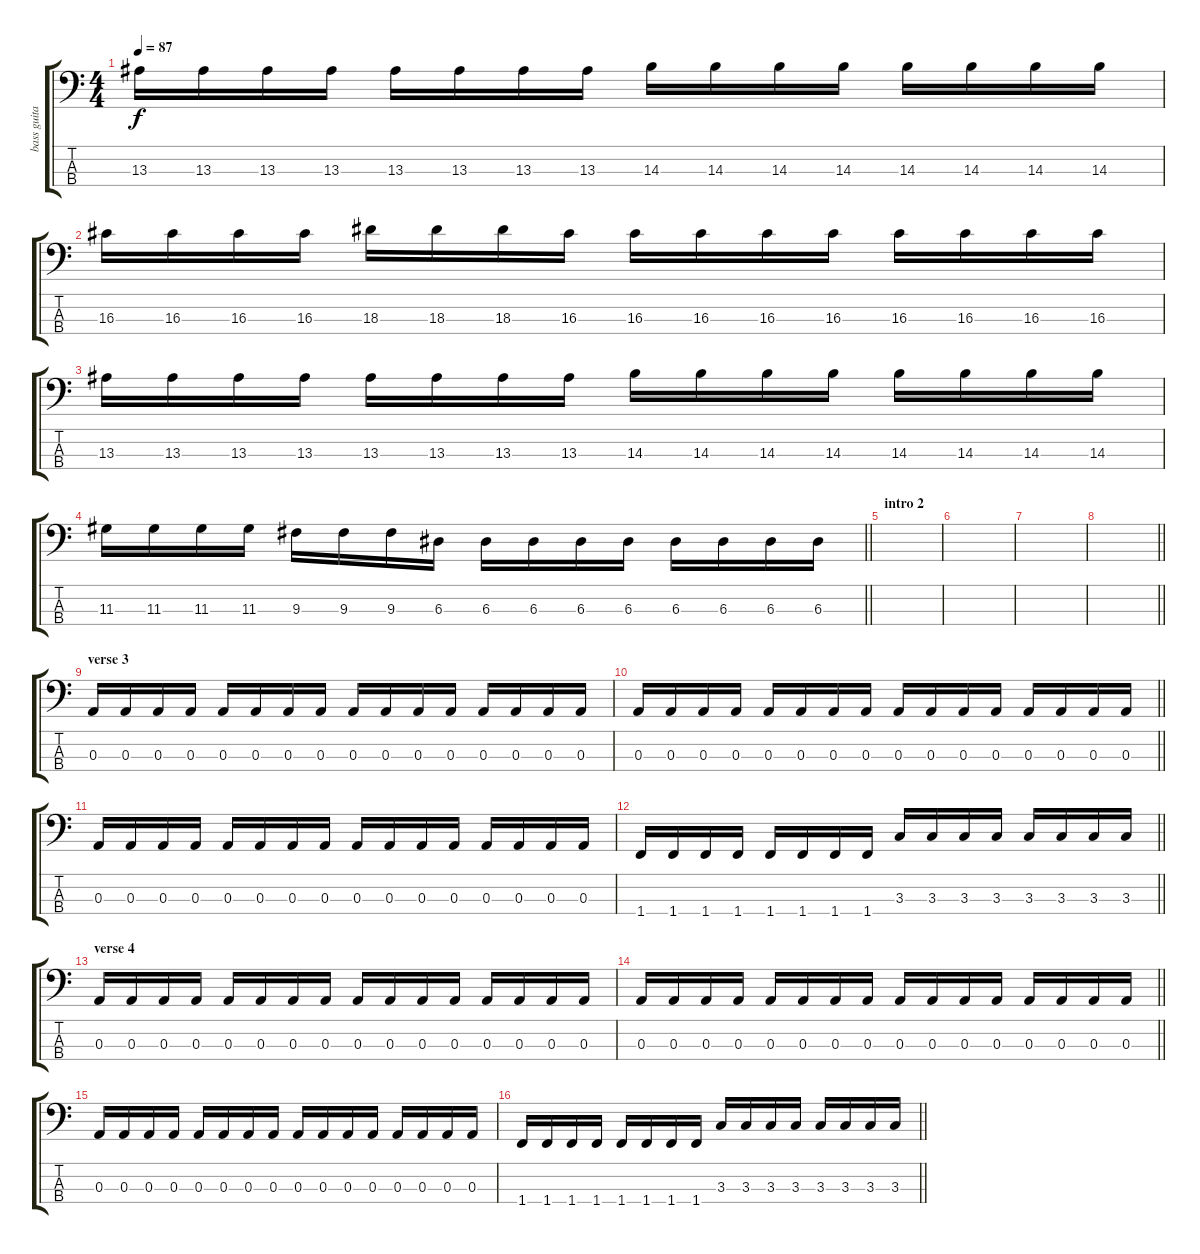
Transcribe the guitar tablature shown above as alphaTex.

\track ("bass guitar" "bass guita") {instrument electricbasspick}
\staff {score tabs}
\tuning (G2 D2 A1 E1) {hide}
\ts (4 4)
\tempo 87
\clef f4
\ks c
13.3.16{dy f} 13.3.16 13.3.16 13.3.16 13.3.16 13.3.16 13.3.16 13.3.16 14.3.16 14.3.16 14.3.16 14.3.16 14.3.16 14.3.16 14.3.16 14.3.16 |
16.3.16 16.3.16 16.3.16 16.3.16 18.3.16 18.3.16 18.3.16 16.3.16 16.3.16 16.3.16 16.3.16 16.3.16 16.3.16 16.3.16 16.3.16 16.3.16 |
13.3.16 13.3.16 13.3.16 13.3.16 13.3.16 13.3.16 13.3.16 13.3.16 14.3.16 14.3.16 14.3.16 14.3.16 14.3.16 14.3.16 14.3.16 14.3.16 |
\barLineRight lightlight
11.3.16 11.3.16 11.3.16 11.3.16 9.3.16 9.3.16 9.3.16 6.3.16 6.3.16 6.3.16 6.3.16 6.3.16 6.3.16 6.3.16 6.3.16 6.3.16 |
\section ("" "intro 2")
|
|
|
\barLineRight lightlight
|
\section ("" "verse 3")
0.3.16 0.3.16 0.3.16 0.3.16 0.3.16 0.3.16 0.3.16 0.3.16 0.3.16 0.3.16 0.3.16 0.3.16 0.3.16 0.3.16 0.3.16 0.3.16 |
\barLineRight lightlight
0.3.16 0.3.16 0.3.16 0.3.16 0.3.16 0.3.16 0.3.16 0.3.16 0.3.16 0.3.16 0.3.16 0.3.16 0.3.16 0.3.16 0.3.16 0.3.16 |
0.3.16 0.3.16 0.3.16 0.3.16 0.3.16 0.3.16 0.3.16 0.3.16 0.3.16 0.3.16 0.3.16 0.3.16 0.3.16 0.3.16 0.3.16 0.3.16 |
\barLineRight lightlight
1.4.16 1.4.16 1.4.16 1.4.16 1.4.16 1.4.16 1.4.16 1.4.16 3.3.16 3.3.16 3.3.16 3.3.16 3.3.16 3.3.16 3.3.16 3.3.16 |
\section ("" "verse 4")
0.3.16 0.3.16 0.3.16 0.3.16 0.3.16 0.3.16 0.3.16 0.3.16 0.3.16 0.3.16 0.3.16 0.3.16 0.3.16 0.3.16 0.3.16 0.3.16 |
\barLineRight lightlight
0.3.16 0.3.16 0.3.16 0.3.16 0.3.16 0.3.16 0.3.16 0.3.16 0.3.16 0.3.16 0.3.16 0.3.16 0.3.16 0.3.16 0.3.16 0.3.16 |
0.3.16 0.3.16 0.3.16 0.3.16 0.3.16 0.3.16 0.3.16 0.3.16 0.3.16 0.3.16 0.3.16 0.3.16 0.3.16 0.3.16 0.3.16 0.3.16 |
\barLineRight lightlight
1.4.16 1.4.16 1.4.16 1.4.16 1.4.16 1.4.16 1.4.16 1.4.16 3.3.16 3.3.16 3.3.16 3.3.16 3.3.16 3.3.16 3.3.16 3.3.16
